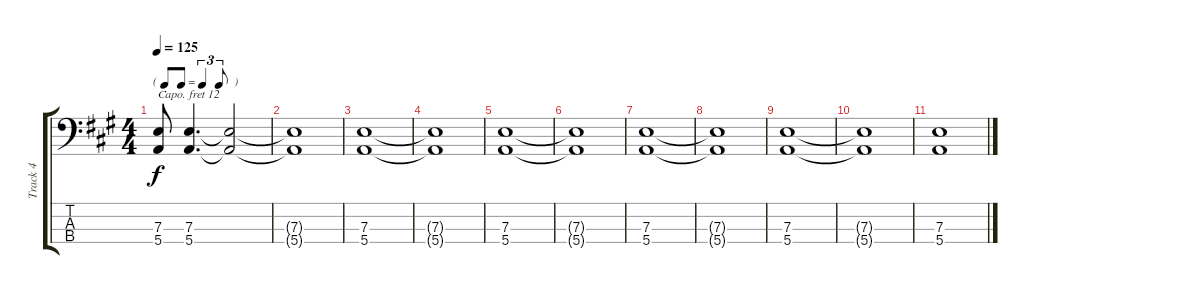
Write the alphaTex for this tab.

\track ("Track 4" "Track 4") {instrument acousticgrandpiano}
\staff {score tabs}
\capo 12
\tuning (G2 D2 A1 E1) {hide}
\ts (4 4)
\tf triplet8th
\tempo 125
\clef f4
\ks a
(7.3 5.4).8{dy f} (7.3 5.4).4{d} (7.3{t} 5.4{t}).2 |
(7.3{t} 5.4{t}).1 |
(7.3 5.4).1 |
(7.3{t} 5.4{t}).1 |
(7.3 5.4).1 |
(7.3{t} 5.4{t}).1 |
(7.3 5.4).1 |
(7.3{t} 5.4{t}).1 |
(7.3 5.4).1 |
(7.3{t} 5.4{t}).1 |
(7.3 5.4).1
